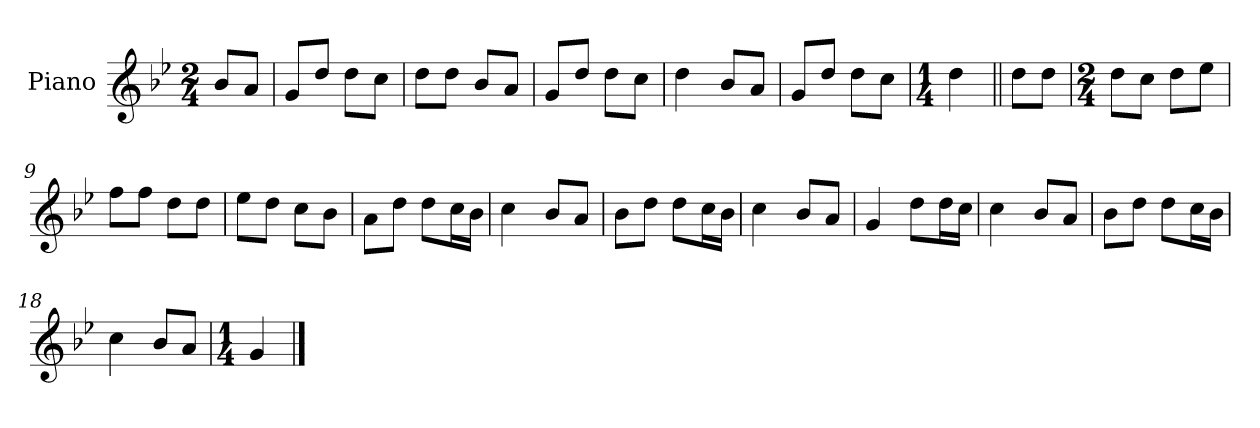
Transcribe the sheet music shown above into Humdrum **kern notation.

**kern
*part1
*staff1
*I"Piano
*I'Pno.
*clefG2
*k[b-e-]
*M2/4
=
8b-/L
8a/J
=1
8g/L
8dd/J
8dd\L
8cc\J
=2
8dd\L
8dd\J
8b-/L
8a/J
=3
8g/L
8dd/J
8dd\L
8cc\J
=4
4dd\
8b-/L
8a/J
=5
8g/L
8dd/J
8dd\L
8cc\J
=6
*M1/4
4dd\
=7||
8dd\L
8dd\J
=8
*M2/4
8dd\L
8cc\J
8dd\L
8ee-\J
=9
8ff\L
8ff\J
8dd\L
8dd\J
!!LO:LB:g=z
=10
8ee-\L
8dd\J
8cc\L
8b-\J
=11
8a\L
8dd\J
8dd\L
16cc\L
16b-\JJ
=12
4cc\
8b-/L
8a/J
=13
8b-\L
8dd\J
8dd\L
16cc\L
16b-\JJ
=14
4cc\
8b-/L
8a/J
=15
4g/
8dd\L
16dd\L
16cc\JJ
=16
4cc\
8b-/L
8a/J
=17
8b-\L
8dd\J
8dd\L
16cc\L
16b-\JJ
=18
4cc\
8b-/L
8a/J
!!LO:LB:g=z
=19
*M1/4
4g/
==
*-
